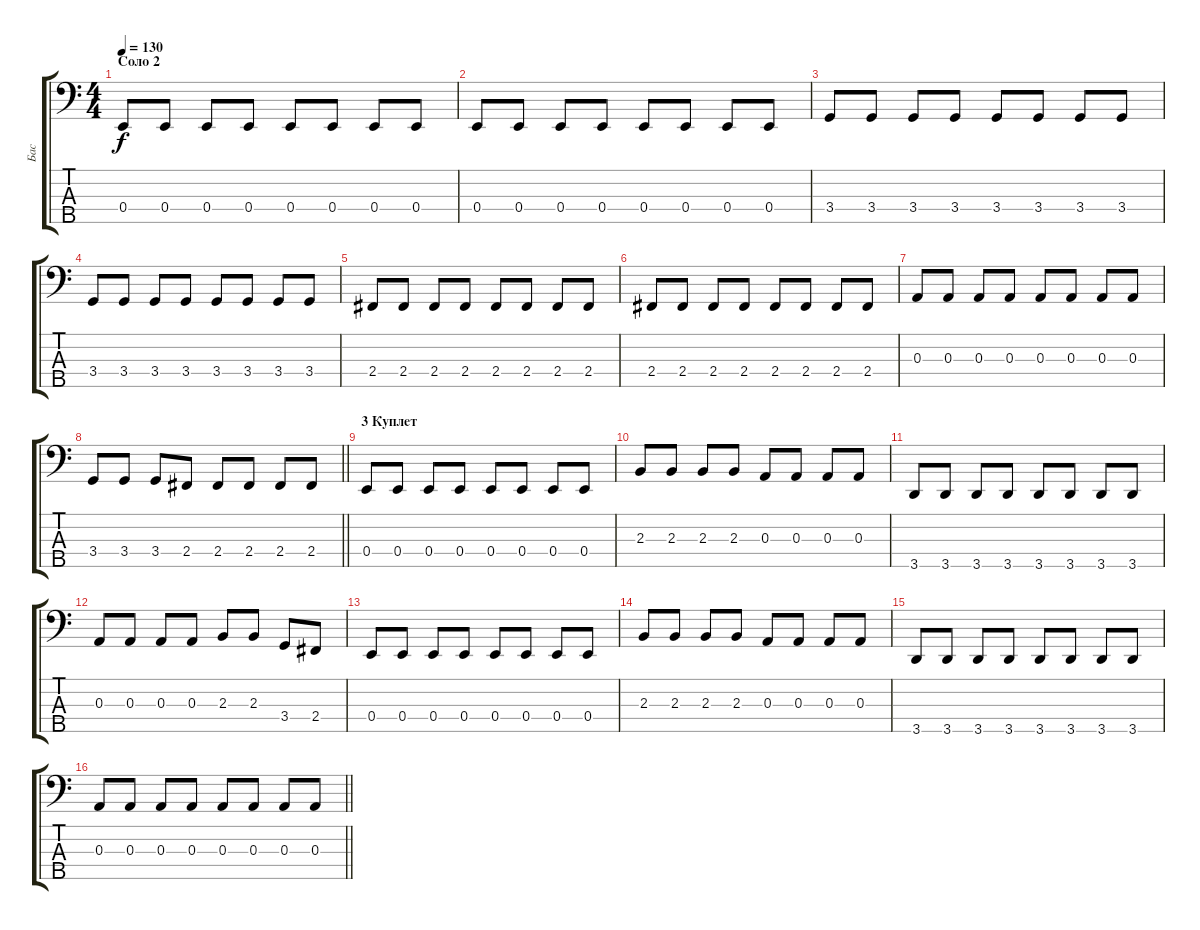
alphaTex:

\track ("Бас" "Бас") {instrument electricbassfinger}
\staff {score tabs}
\tuning (G2 D2 A1 E1 B0) {hide}
\ts (4 4)
\section ("" "Соло 2")
\tempo 130
\clef f4
\ks c
0.4.8{dy f} 0.4.8 0.4.8 0.4.8 0.4.8 0.4.8 0.4.8 0.4.8 |
0.4.8 0.4.8 0.4.8 0.4.8 0.4.8 0.4.8 0.4.8 0.4.8 |
3.4.8 3.4.8 3.4.8 3.4.8 3.4.8 3.4.8 3.4.8 3.4.8 |
3.4.8 3.4.8 3.4.8 3.4.8 3.4.8 3.4.8 3.4.8 3.4.8 |
2.4.8 2.4.8 2.4.8 2.4.8 2.4.8 2.4.8 2.4.8 2.4.8 |
2.4.8 2.4.8 2.4.8 2.4.8 2.4.8 2.4.8 2.4.8 2.4.8 |
0.3.8 0.3.8 0.3.8 0.3.8 0.3.8 0.3.8 0.3.8 0.3.8 |
\barLineRight lightlight
3.4.8 3.4.8 3.4.8 2.4.8 2.4.8 2.4.8 2.4.8 2.4.8 |
\section ("" "3 Куплет")
0.4.8 0.4.8 0.4.8 0.4.8 0.4.8 0.4.8 0.4.8 0.4.8 |
2.3.8 2.3.8 2.3.8 2.3.8 0.3.8 0.3.8 0.3.8 0.3.8 |
3.5.8 3.5.8 3.5.8 3.5.8 3.5.8 3.5.8 3.5.8 3.5.8 |
0.3.8 0.3.8 0.3.8 0.3.8 2.3.8 2.3.8 3.4.8 2.4.8 |
0.4.8 0.4.8 0.4.8 0.4.8 0.4.8 0.4.8 0.4.8 0.4.8 |
2.3.8 2.3.8 2.3.8 2.3.8 0.3.8 0.3.8 0.3.8 0.3.8 |
3.5.8 3.5.8 3.5.8 3.5.8 3.5.8 3.5.8 3.5.8 3.5.8 |
\barLineRight lightlight
0.3.8 0.3.8 0.3.8 0.3.8 0.3.8 0.3.8 0.3.8 0.3.8
